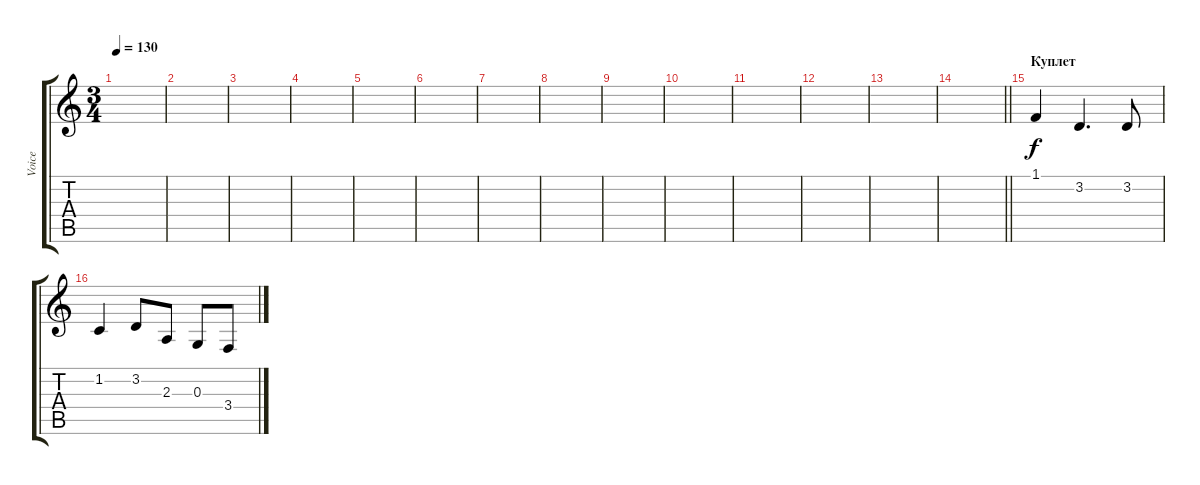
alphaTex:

\track ("Voice" "Voice") {instrument acousticgrandpiano}
\staff {score tabs}
\tuning (E4 B3 G3 D3 A2 E2) {hide}
\ts (3 4)
\tempo 130
\clef g2
\ks c
|
|
|
|
|
|
|
|
|
|
|
|
|
\barLineRight lightlight
|
\section ("" "Куплет")
1.1.4 3.2.4{d} 3.2.8 |
1.2.4 3.2.8 2.3.8 0.3.8 3.4.8
